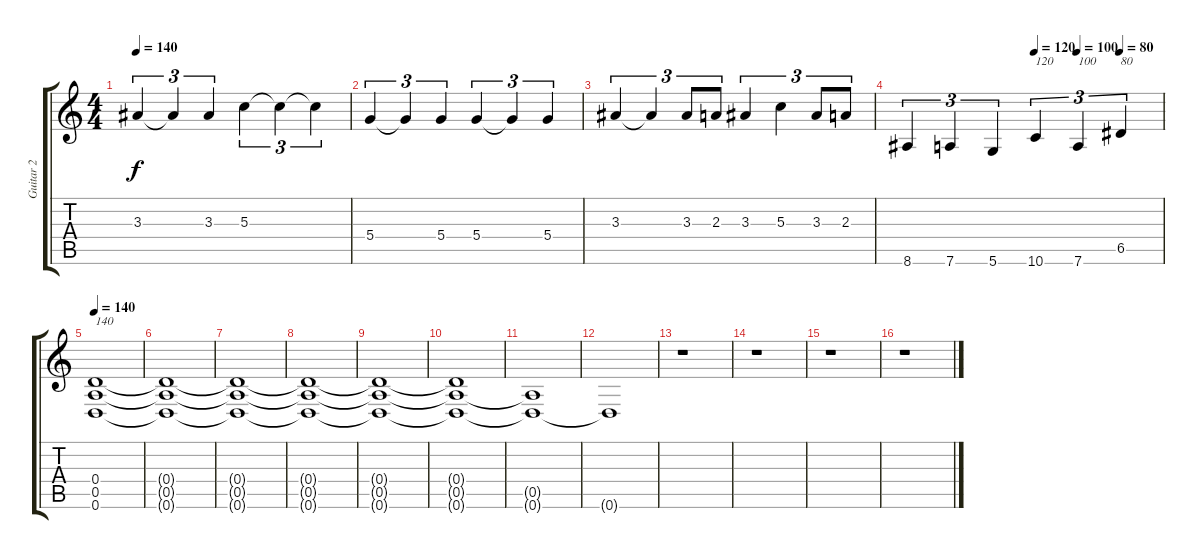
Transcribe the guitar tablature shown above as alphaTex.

\track ("Guitar 2" "Guitar 2") {instrument distortionguitar}
\staff {score tabs}
\tuning (E4 B3 G3 D3 A2 D2) {hide}
\ts (4 4)
\tempo 140
\clef g2
\ks c
3.3.4{tu (3 2) dy f} 3.3{t}.4{tu (3 2)} 3.3.4{tu (3 2)} 5.3.4{tu (3 2)} 5.3{t}.4{tu (3 2)} 5.3{t}.4{tu (3 2)} |
5.4.4{tu (3 2)} 5.4{t}.4{tu (3 2)} 5.4.4{tu (3 2)} 5.4.4{tu (3 2)} 5.4{t}.4{tu (3 2)} 5.4.4{tu (3 2)} |
3.3.4{tu (3 2)} 3.3{t}.4{tu (3 2)} 3.3.8{tu (3 2)} 2.3.8{tu (3 2)} 3.3.4{tu (3 2)} 5.3.4{tu (3 2)} 3.3.8{tu (3 2)} 2.3.8{tu (3 2)} |
\tempo (120 0.5)
\tempo (100 0.6666666666666666)
\tempo (80 0.8333333333333334)
8.6.4{tu (3 2)} 7.6.4{tu (3 2)} 5.6.4{tu (3 2)} 10.6.4{tu (3 2) txt "120"} 7.6.4{tu (3 2) txt "100"} 6.5.4{tu (3 2) txt "80"} |
\tempo 140
(0.4 0.5 0.6).1{txt "140"} |
(0.4{t} 0.5{t} 0.6{t}).1 |
(0.4{t} 0.5{t} 0.6{t}).1 |
(0.4{t} 0.5{t} 0.6{t}).1 |
(0.4{t} 0.5{t} 0.6{t}).1 |
(0.4{t} 0.5{t} 0.6{t}).1 |
(0.5{t} 0.6{t}).1 |
0.6{t}.1 |
r.1 |
r.1 |
r.1 |
r.1
